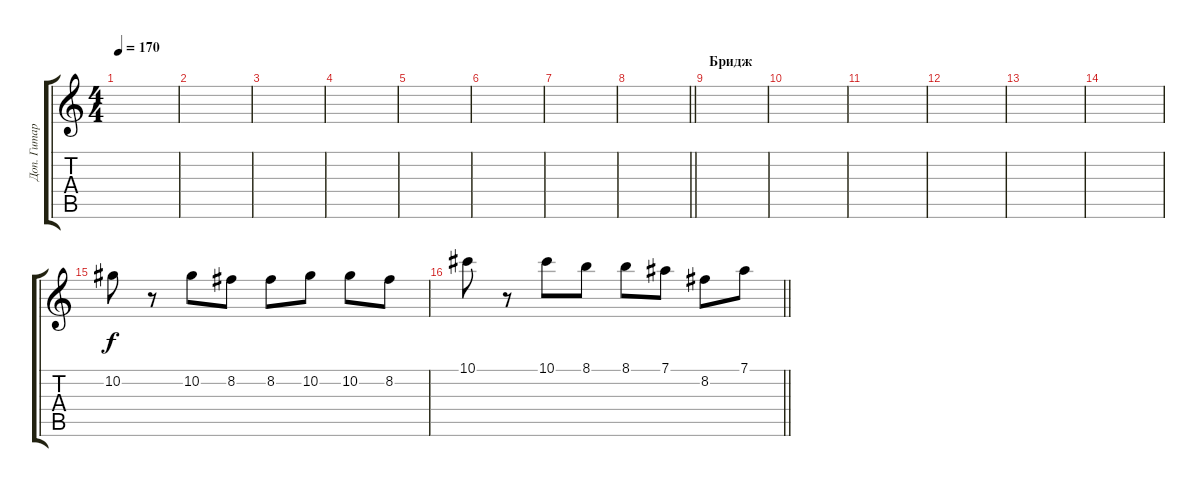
\track ("Доп. Гитара \\ Клавиши" "Доп. Гитар") {instrument distortionguitar}
\staff {score tabs}
\tuning (Eb4 Bb3 Gb3 Db3 Ab2 Eb2) {hide}
\ts (4 4)
\tempo 170
\clef g2
\ks c
|
|
|
|
|
|
|
\barLineRight lightlight
|
\section ("" "Бридж")
|
|
|
|
|
|
10.2.8{dy f volume 12 instrument distortionguitar} r.8 10.2.8 8.2.8 8.2.8 10.2.8 10.2.8 8.2.8 |
\barLineRight lightlight
10.1.8 r.8 10.1.8 8.1.8 8.1.8 7.1.8 8.2.8 7.1.8
